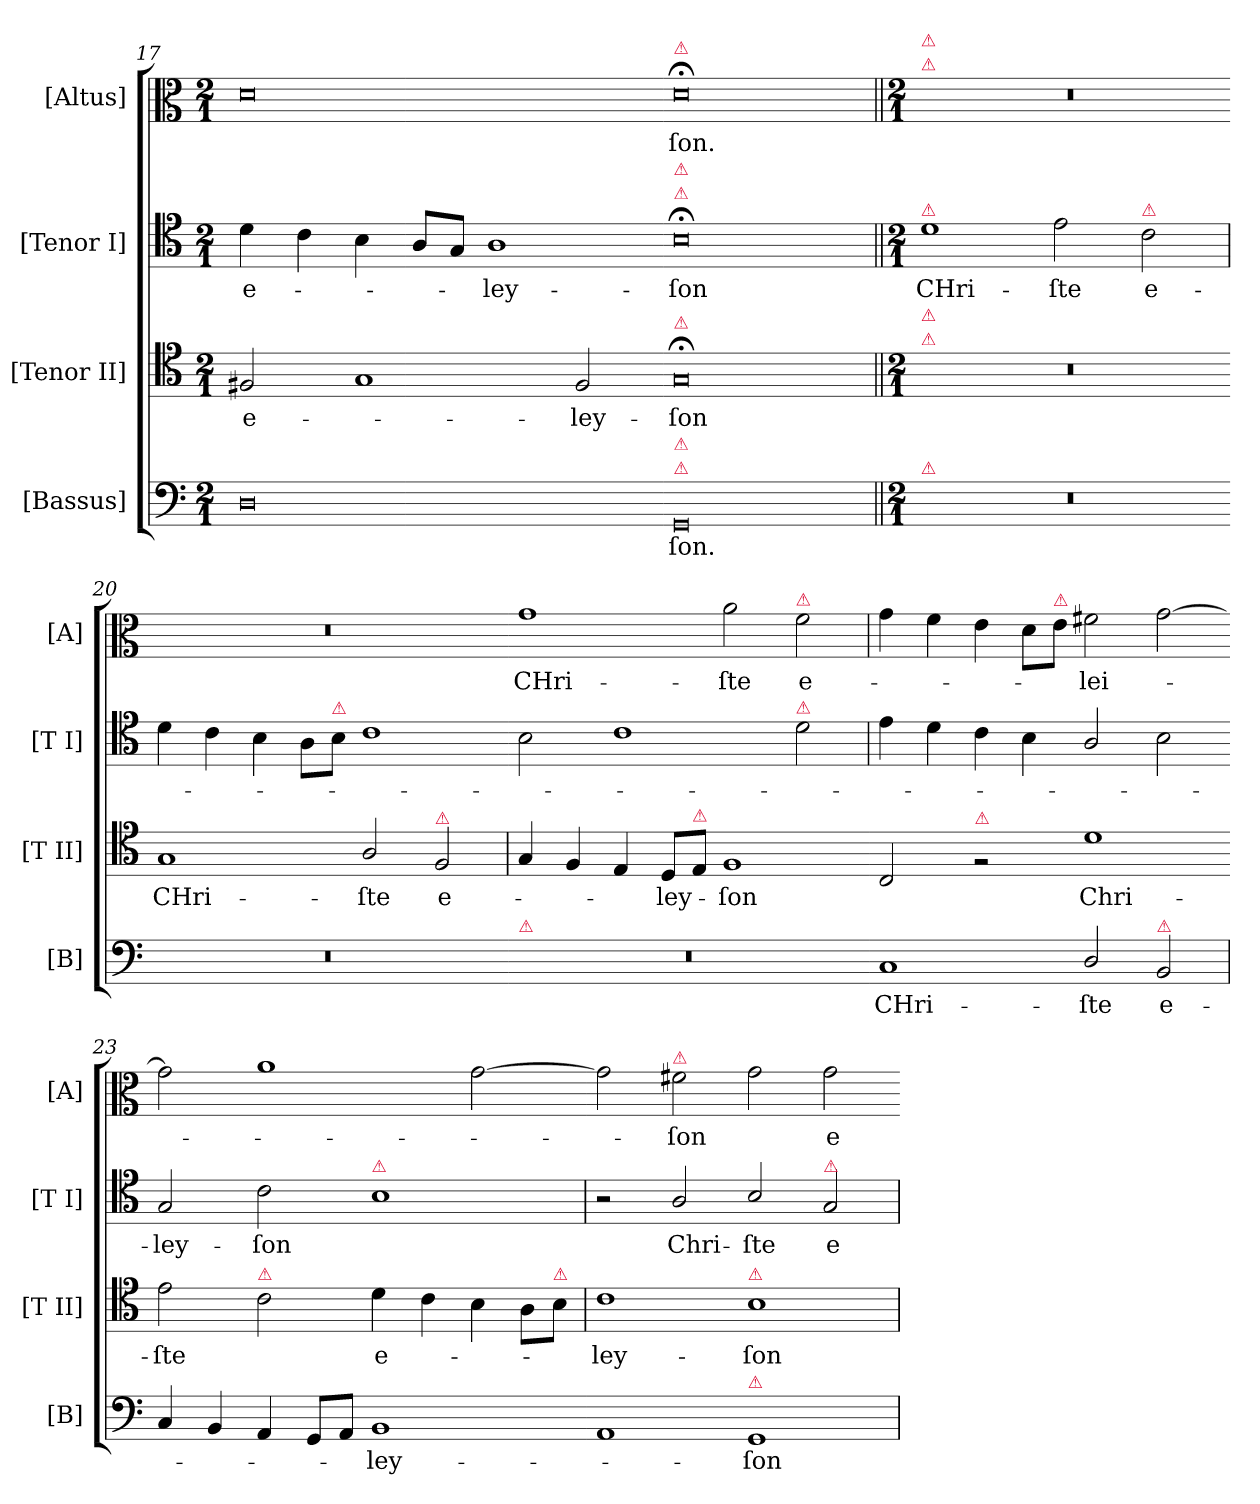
**kern	**text	**kern	**text	**kern	**text	**kern	**text
*part4	*part4	*part3	*part3	*part2	*part2	*part1	*part1
*staff4	*staff4	*staff3	*staff3	*staff2	*staff2	*staff1	*staff1
*I"[Bassus]	*	*I"[Tenor II]	*	*I"[Tenor I]	*	*I"[Altus]	*
*I'[B]	*	*I'[T II]	*	*I'[T I]	*	*I'[A]	*
*clefF4	*	*clefC4	*	*clefC4	*	*clefC3	*
*k[]	*	*k[]	*	*k[]	*	*k[]	*
*M2/1	*	*M2/1	*	*M2/1	*	*M2/1	*
=17	=17	=17	=17	=17	=17	=17	=17
!	!	!	!	!	!LO:LY:i	!	!
0D	.	2F#X/	e-	4d\	e-	0d	.
.	.	.	.	4c\	.	.	.
.	.	1G	.	4B\	.	.	.
.	.	.	.	8A/L	.	.	.
.	.	.	.	8G/J	.	.	.
!	!	!	!	!	!LO:LY:i	!	!
.	.	.	.	1A	-ley-	.	.
.	.	2F#/	-ley-	.	.	.	.
=18-	=18-	=18-	=18-	=18-	=18-	=18-	=18-
!	!	!	!	!	!	!LO:TX:a:color=crimson:t=⚠	!
!	!	!	!	!LO:TX:a:color=crimson:t=⚠	!	!	!
!	!	!	!	!LO:TX:a:color=crimson:t=⚠	!	!	!
!	!	!LO:TX:a:color=crimson:t=⚠	!	!	!	!	!
!LO:TX:a:color=crimson:t=⚠	!	!	!	!	!	!	!
!LO:TX:a:color=crimson:t=⚠	!	!	!	!	!	!	!
!	!	!	!	!	!LO:LY:i	!	!
0GG	-ſon.	0G;<	-ſon	0B;<;	-ſon	0d;	-ſon.
=19||	=19||	=19||	=19||	=19||	=19||	=19||	=19||
*M2/1	*	*M2/1	*	*M2/1	*	*M2/1	*
!	!	!	!	!	!	!LO:TX:a:color=crimson:t=⚠	!
!	!	!	!	!	!	!LO:TX:a:color=crimson:t=⚠	!
!	!	!	!	!LO:TX:a:color=crimson:t=⚠	!	!	!
!	!	!LO:TX:a:color=crimson:t=⚠	!	!	!	!	!
!	!	!LO:TX:a:color=crimson:t=⚠	!	!	!	!	!
!LO:TX:a:color=crimson:t=⚠	!	!	!	!	!	!	!
0r	.	0r	.	1d	CHri-	0r	.
.	.	.	.	2e\	-ſte	.	.
!	!	!	!	!LO:TX:a:color=crimson:t=⚠	!	!	!
.	.	.	.	2c\	e-	.	.
=20-	=20-	=20-	=20-	=20	=20-	=20-	=20-
0r	.	1G	CHri-	4d\	.	0r	.
.	.	.	.	4c\	.	.	.
.	.	.	.	4B\	.	.	.
.	.	.	.	8A\L	.	.	.
!	!	!	!	!LO:TX:a:color=crimson:t=⚠	!	!	!
.	.	.	.	8B\J	.	.	.
.	.	2A/	-ſte	1c	.	.	.
!	!	!LO:TX:a:color=crimson:t=⚠	!	!	!	!	!
.	.	2F/	e-	.	.	.	.
=21-	=21	=21	=21	=21-	=21	=21	=21
!LO:TX:a:color=crimson:t=⚠	!	!	!	!	!	!	!
0r	.	4G/	.	2B\	.	1g	CHri-
.	.	4F/	.	.	.	.	.
.	.	4E/	.	1c	.	.	.
.	.	8D/L	-ley-	.	.	.	.
!	!	!LO:TX:a:color=crimson:t=⚠	!	!	!	!	!
.	.	8E/J	.	.	.	.	.
.	.	1F	-ſon	.	.	2a\	-ſte
!	!	!	!	!	!	!LO:TX:a:color=crimson:t=⚠	!
!	!	!	!	!LO:TX:a:color=crimson:t=⚠	!	!	!
.	.	.	.	2d\	.	2f\	e-
=22	=22	=22-	=22	=22	=22	=22	=22
1C	CHri-	2C/	.	4e\	.	4g\	.
.	.	.	.	4d\	.	4f\	.
!	!	!LO:TX:a:color=crimson:t=⚠	!	!	!	!	!
.	.	2rF	.	4c\	.	4e\	.
.	.	.	.	4B\	.	8d\L	.
!	!	!	!	!	!	!LO:TX:a:color=crimson:t=⚠	!
.	.	.	.	.	.	8e\J	.
2D/	-ſte	1d	Chri-	2A/	.	2f#X\	-lei-
!LO:TX:a:color=crimson:t=⚠	!	!	!	!	!	!	!
2BB/	e-	.	.	2B\	.	[2g\	.
=23	=23-	=23-	=23-	=23-	=23-	=23-	=23-
4C/	.	2e\	-ſte	2G/	-ley-	2g\]	.
4BB/	.	.	.	.	.	.	.
!	!	!LO:TX:a:color=crimson:t=⚠	!	!	!	!	!
4AA/	.	2c\	.	2c\	-ſon	1a	.
8GG/L	.	.	.	.	.	.	.
8AA/J	.	.	.	.	.	.	.
!	!	!	!	!LO:TX:a:color=crimson:t=⚠	!	!	!
1BB	-ley-	4d\	e-	1B	.	.	.
.	.	4c\	.	.	.	.	.
.	.	4B\	.	.	.	[2g\	.
.	.	8A\L	.	.	.	.	.
!	!	!LO:TX:a:color=crimson:t=⚠	!	!	!	!	!
.	.	8B\J	.	.	.	.	.
=24-	=24-	=24	=24-	=24	=24-	=24-	=24-
1AA	.	1c	-ley-	2r	.	2g\]	.
!	!	!	!	!	!	!LO:TX:a:color=crimson:t=⚠	!
.	.	.	.	2A/	Chri-	2f#X\	-ſon
!	!	!LO:TX:a:color=crimson:t=⚠	!	!	!	!	!
!LO:TX:a:color=crimson:t=⚠	!	!	!	!	!	!	!
1GG	-ſon	1B	-ſon	2B/	-ſte	2g\	.
!	!	!	!	!LO:TX:a:color=crimson:t=⚠	!	!	!
.	.	.	.	2G/	e-	2g\	e-
=	=-	=	=-	=	=-	=-	=-
*-	*-	*-	*-	*-	*-	*-	*-
